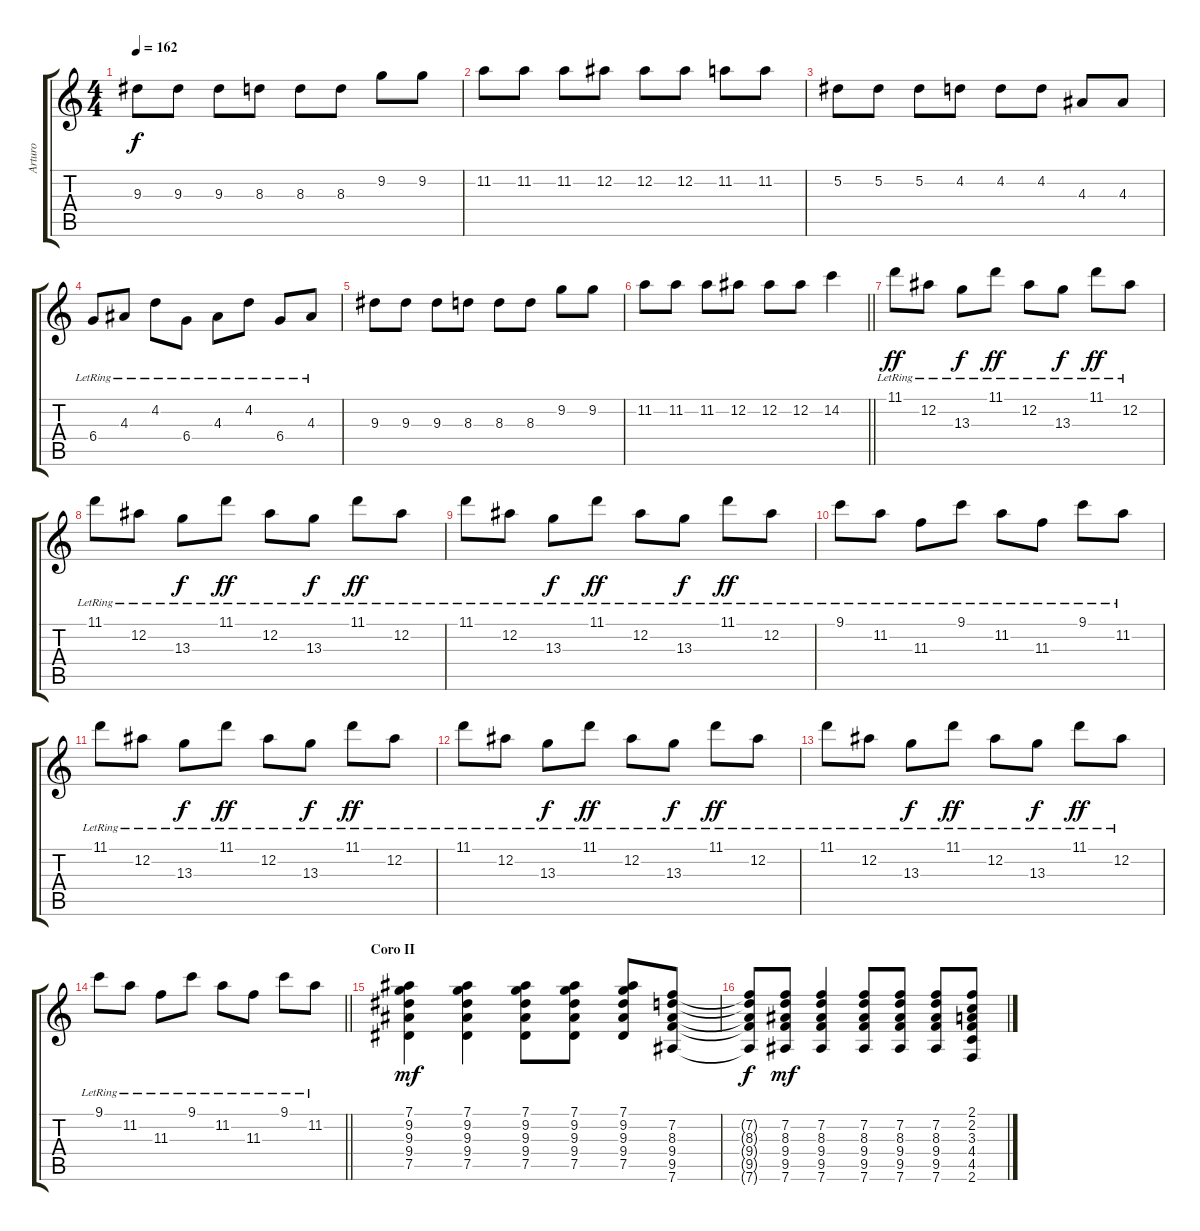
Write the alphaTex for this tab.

\track ("Arturo" "Arturo") {instrument acousticguitarsteel}
\staff {score tabs}
\tuning (Eb4 Bb3 Gb3 Db3 Ab2 Eb2) {hide}
\ts (4 4)
\tempo 162
\clef g2
\ks c
9.3.8{dy f} 9.3.8 9.3.8 8.3.8 8.3.8 8.3.8 9.2.8 9.2.8 |
11.2.8 11.2.8 11.2.8 12.2.8 12.2.8 12.2.8 11.2.8 11.2.8 |
5.2.8 5.2.8 5.2.8 4.2.8 4.2.8 4.2.8 4.3.8 4.3.8 |
6.4{lr}.8 4.3{lr}.8 4.2{lr}.8 6.4{lr}.8 4.3{lr}.8 4.2{lr}.8 6.4{lr}.8 4.3{lr}.8 |
9.3.8 9.3.8 9.3.8 8.3.8 8.3.8 8.3.8 9.2.8 9.2.8 |
\barLineRight lightlight
11.2.8 11.2.8 11.2.8 12.2.8 12.2.8 12.2.8 14.2.4 |
11.1{lr}.8{dy ff} 12.2{lr}.8 13.3{lr}.8{dy f} 11.1{lr}.8{dy ff} 12.2{lr}.8 13.3{lr}.8{dy f} 11.1{lr}.8{dy ff} 12.2{lr}.8 |
11.1{lr}.8 12.2{lr}.8 13.3{lr}.8{dy f} 11.1{lr}.8{dy ff} 12.2{lr}.8 13.3{lr}.8{dy f} 11.1{lr}.8{dy ff} 12.2{lr}.8 |
11.1{lr}.8 12.2{lr}.8 13.3{lr}.8{dy f} 11.1{lr}.8{dy ff} 12.2{lr}.8 13.3{lr}.8{dy f} 11.1{lr}.8{dy ff} 12.2{lr}.8 |
9.1{lr}.8 11.2{lr}.8 11.3{lr}.8 9.1{lr}.8 11.2{lr}.8 11.3{lr}.8 9.1{lr}.8 11.2{lr}.8 |
11.1{lr}.8 12.2{lr}.8 13.3{lr}.8{dy f} 11.1{lr}.8{dy ff} 12.2{lr}.8 13.3{lr}.8{dy f} 11.1{lr}.8{dy ff} 12.2{lr}.8 |
11.1{lr}.8 12.2{lr}.8 13.3{lr}.8{dy f} 11.1{lr}.8{dy ff} 12.2{lr}.8 13.3{lr}.8{dy f} 11.1{lr}.8{dy ff} 12.2{lr}.8 |
11.1{lr}.8 12.2{lr}.8 13.3{lr}.8{dy f} 11.1{lr}.8{dy ff} 12.2{lr}.8 13.3{lr}.8{dy f} 11.1{lr}.8{dy ff} 12.2{lr}.8 |
\barLineRight lightlight
9.1{lr}.8 11.2{lr}.8 11.3{lr}.8 9.1{lr}.8 11.2{lr}.8 11.3{lr}.8 9.1{lr}.8 11.2{lr}.8 |
\section ("" "Coro II")
(7.1 9.2 9.3 9.4 7.5).4{dy mf} (7.1 9.2 9.3 9.4 7.5).4 (7.1 9.2 9.3 9.4 7.5).8 (7.1 9.2 9.3 9.4 7.5).8 (7.1 9.2 9.3 9.4 7.5).8 (7.2 8.3 9.4 9.5 7.6).8 |
(7.2{t} 8.3{t} 9.4{t} 9.5{t} 7.6{t}).8{dy f} (7.2 8.3 9.4 9.5 7.6).8{dy mf} (7.2 8.3 9.4 9.5 7.6).4 (7.2 8.3 9.4 9.5 7.6).8 (7.2 8.3 9.4 9.5 7.6).8 (7.2 8.3 9.4 9.5 7.6).8 (2.1 2.2 3.3 4.4 4.5 2.6).8
